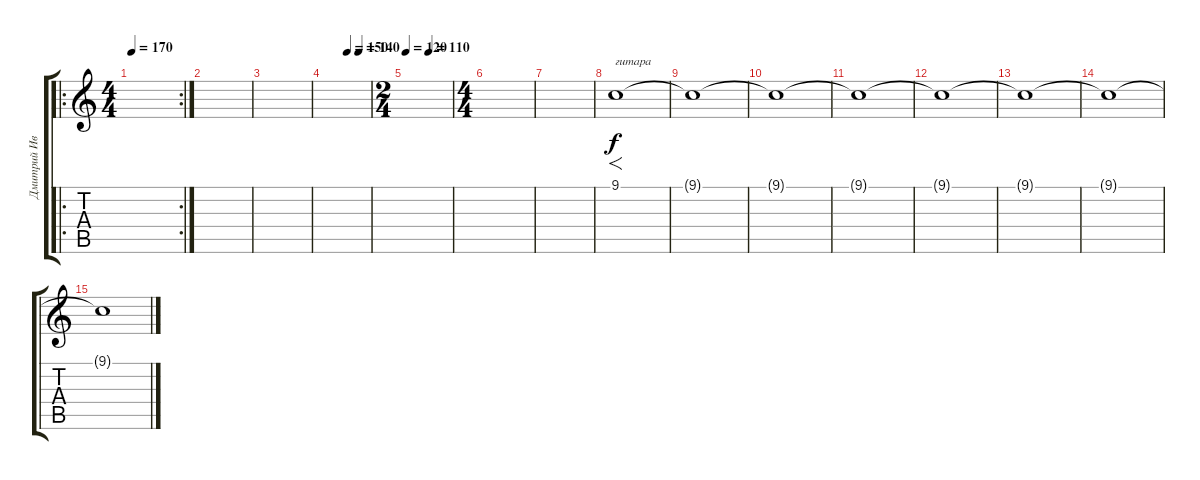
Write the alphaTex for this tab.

\track ("Дмитрий Иванов" "Дмитрий Ив") {instrument frenchhorn}
\staff {score tabs}
\tuning (Eb4 Bb3 Gb3 Db3 Ab2 Eb2) {hide}
\ro
\rc 2
\ts (4 4)
\tempo 170
\clef g2
\ks c
|
|
|
\tempo (150 0.5)
\tempo (140 0.75)
|
\ts (2 4)
\tempo 120
\tempo (110 0.5)
|
\ts (4 4)
|
|
9.1.1{f txt "гитара" volume 9 balance 15 instrument overdrivenguitar} |
9.1{t}.1 |
9.1{t}.1 |
9.1{t}.1 |
9.1{t}.1{volume 0} |
9.1{t}.1 |
9.1{t}.1 |
9.1{t}.1
